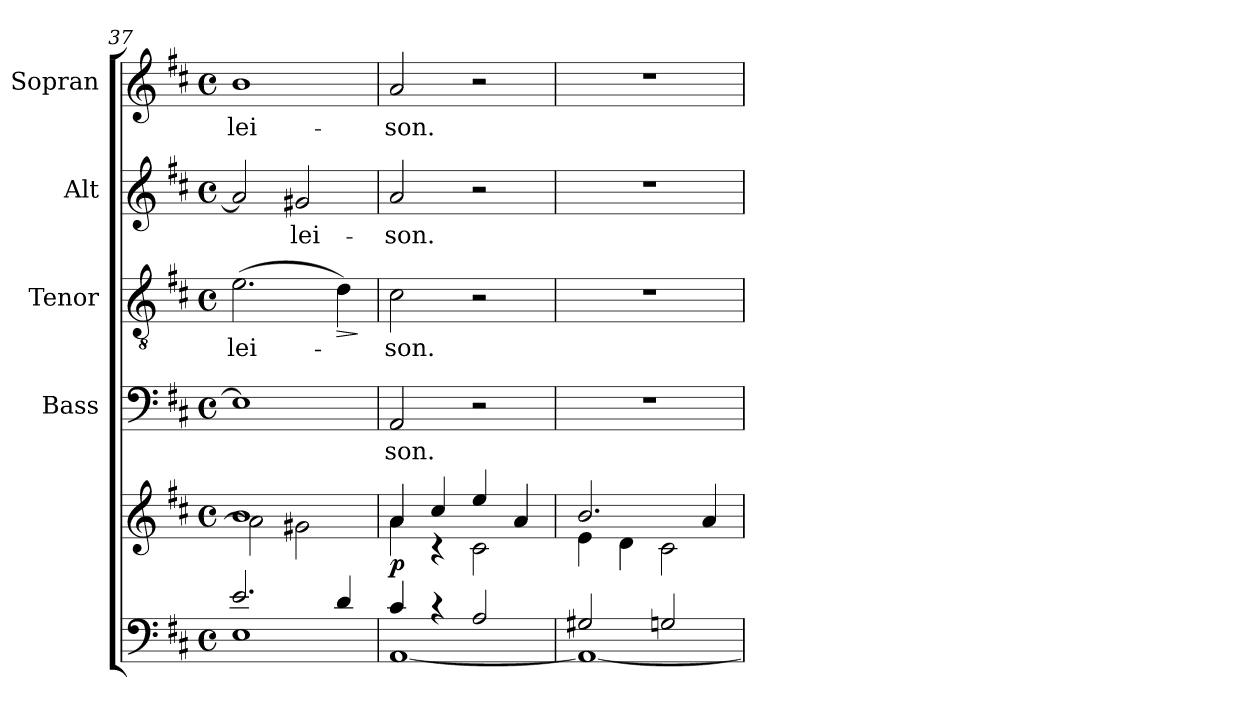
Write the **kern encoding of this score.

**kern	**kern	**dynam	**kern	**text	**kern	**text	**dynam	**kern	**text	**kern	**text
*part5	*part5	*part5	*part4	*part4	*part3	*part3	*part3	*part2	*part2	*part1	*part1
*staff6	*staff5	*staff5/6	*staff4	*staff4	*staff3	*staff3	*staff3	*staff2	*staff2	*staff1	*staff1
*	*	*	*I"Bass	*	*I"Tenor	*	*	*I"Alt	*	*I"Sopran	*
*	*	*	*I'B.	*	*I'T.	*	*	*I'A.	*	*I'S.	*
*clefF4	*clefG2	*	*clefF4	*	*clefGv2	*	*	*clefG2	*	*clefG2	*
*k[f#c#]	*k[f#c#]	*	*k[f#c#]	*	*k[f#c#]	*	*	*k[f#c#]	*	*k[f#c#]	*
*D:	*D:	*	*D:	*	*D:	*	*	*D:	*	*D:	*
*M4/4	*M4/4	*	*M4/4	*	*M4/4	*	*	*M4/4	*	*M4/4	*
*met(c)	*met(c)	*	*met(c)	*	*met(c)	*	*	*met(c)	*	*met(c)	*
=37	=37	=37	=37	=37	=37	=37	=37	=37	=37	=37	=37
*^	*^	*	*	*	*	*	*	*	*	*	*
!	!	!	!	!	!	!	!	!LO:LY:b	!	!	!	!	!LO:LY:b
2.e/	1E	1b	2a\]	.	1E]	.	(>2.e\	-lei-	.	2a/]	.	1b	-lei-
!	!	!	!	!	!	!	!	!	!	!	!LO:LY:b	!	!
.	.	.	2g#X\	.	.	.	.	.	.	2g#X/	-lei-	.	.
!	!	!	!	!	!	!	!	!	!LO:HP:b	!	!	!	!
4d/	.	.	.	.	.	.	4d\)	.	>	.	.	.	.
*v	*v	*	*	*	*	*	*	*	*	*	*	*	*
*	*v	*v	*	*	*	*	*	*	*	*	*	*
.	.	.	.	.	.	.	]	.	.	.	.
=38	=38	=38	=38	=38	=38	=38	=38	=38	=38	=38	=38
*^	*^	*	*	*	*	*	*	*	*	*	*
!	!	!	!	!LO:DY:b	!	!LO:LY:b	!	!LO:LY:b	!	!	!LO:LY:b	!	!LO:LY:b
4c#/	[<1AA	4a/	4a\	p	2AA/	-son.	2c#\	-son.	.	2a/	-son.	2a/	-son.
4rc	.	4cc#/	4rc	.	.	.	.	.	.	.	.	.	.
2A/	.	4ee/	2c#\	.	2r	.	2r	.	.	2r	.	2r	.
.	.	4a/	.	.	.	.	.	.	.	.	.	.	.
=39	=39	=39	=39	=39	=39	=39	=39	=39	=39	=39	=39	=39	=39
2G#X/	1AA_	2.b/	4e\	.	1r	.	1r	.	.	1r	.	1r	.
.	.	.	4d\	.	.	.	.	.	.	.	.	.	.
2Gn/	.	.	2c#\	.	.	.	.	.	.	.	.	.	.
.	.	4a/	.	.	.	.	.	.	.	.	.	.	.
*v	*v	*	*	*	*	*	*	*	*	*	*	*	*
*	*v	*v	*	*	*	*	*	*	*	*	*	*
=	=	=	=	=	=	=	=	=	=	=	=
*-	*-	*-	*-	*-	*-	*-	*-	*-	*-	*-	*-
